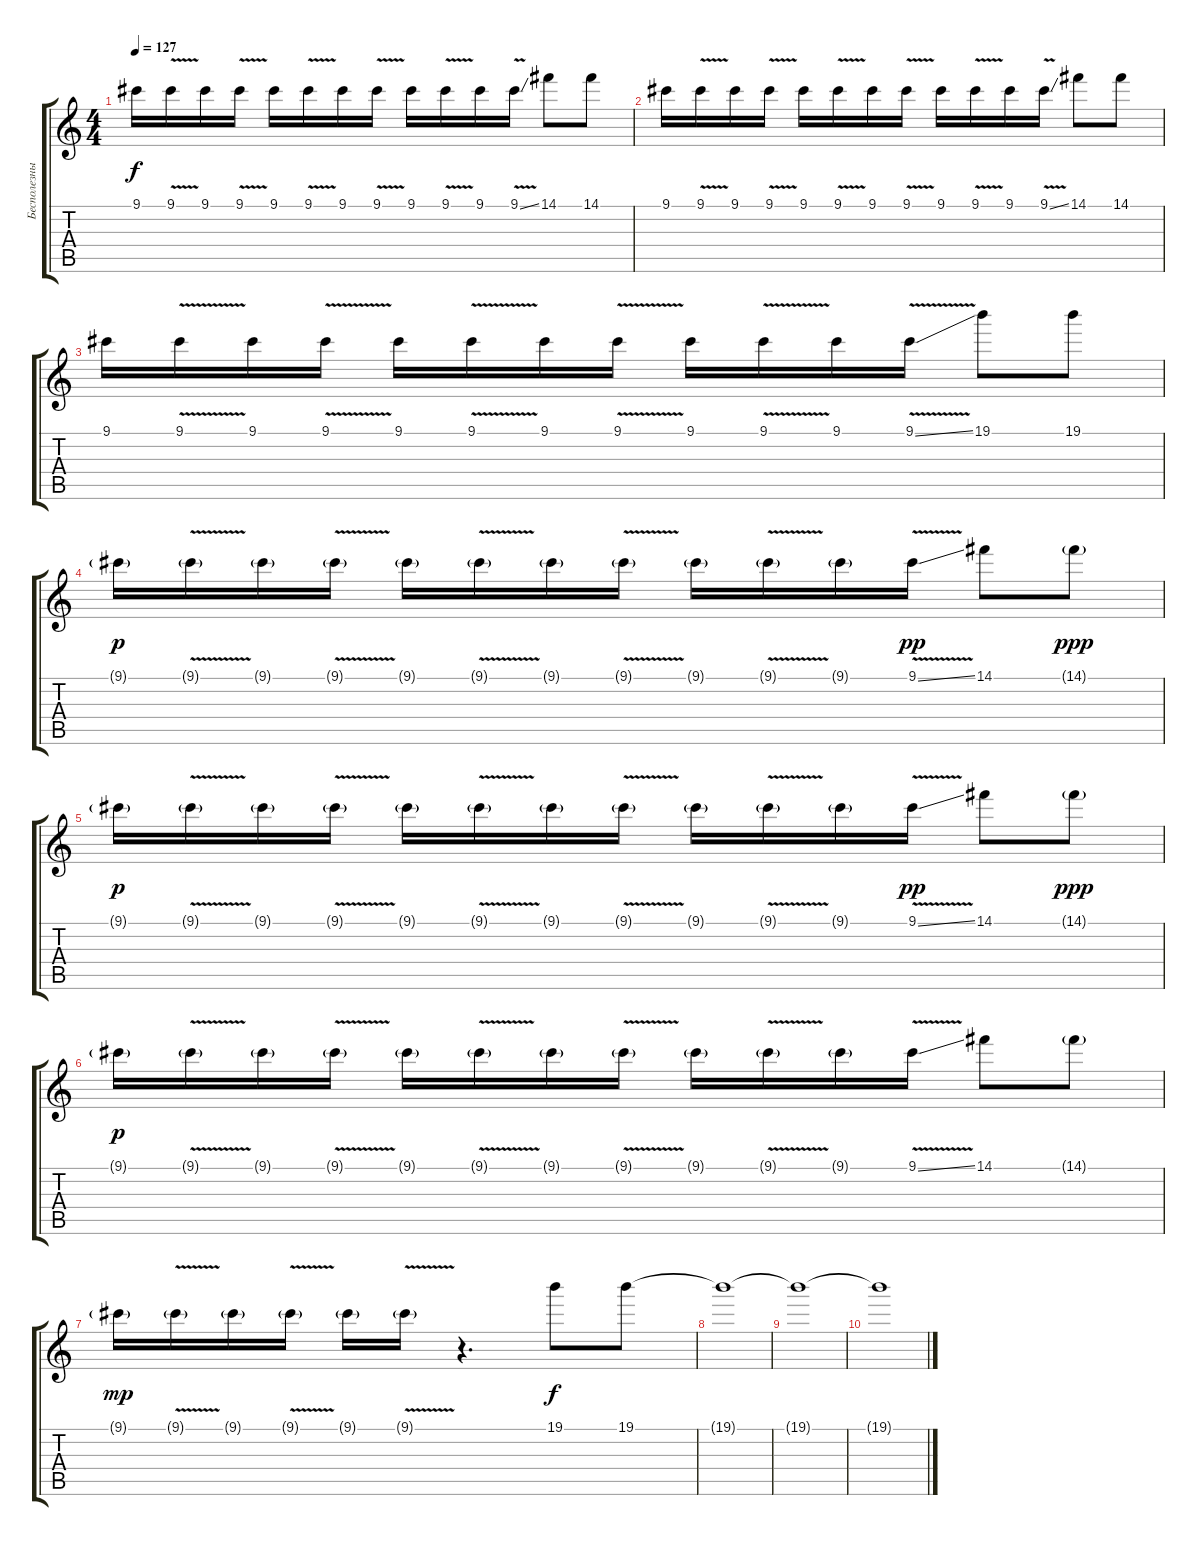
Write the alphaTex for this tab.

\track ("Бесполезный" "Бесполезны") {instrument overdrivenguitar}
\staff {score tabs}
\tuning (E4 B3 G3 D3 A2 D2) {hide}
\ts (4 4)
\tempo 127
\clef g2
\ks c
9.1.16{dy f} 9.1{v}.16 9.1.16 9.1{v}.16 9.1.16 9.1{v}.16 9.1.16 9.1{v}.16 9.1.16 9.1{v}.16 9.1.16 9.1{v ss}.16 14.1.8 14.1.8 |
9.1.16 9.1{v}.16 9.1.16 9.1{v}.16 9.1.16 9.1{v}.16 9.1.16 9.1{v}.16 9.1.16 9.1{v}.16 9.1.16 9.1{v ss}.16 14.1.8 14.1.8 |
9.1.16 9.1{v}.16 9.1.16 9.1{v}.16 9.1.16 9.1{v}.16 9.1.16 9.1{v}.16 9.1.16 9.1{v}.16 9.1.16 9.1{v ss}.16 19.1.8 19.1.8 |
9.1{g}.16{dy p} 9.1{v g}.16 9.1{g}.16 9.1{v g}.16 9.1{g}.16 9.1{v g}.16 9.1{g}.16 9.1{v g}.16 9.1{g}.16 9.1{v g}.16 9.1{g}.16 9.1{v ss}.16{dy pp} 14.1.8 14.1{g}.8{dy ppp} |
9.1{g}.16{dy p} 9.1{v g}.16 9.1{g}.16 9.1{v g}.16 9.1{g}.16 9.1{v g}.16 9.1{g}.16 9.1{v g}.16 9.1{g}.16 9.1{v g}.16 9.1{g}.16 9.1{v ss}.16{dy pp} 14.1.8 14.1{g}.8{dy ppp} |
9.1{g}.16{dy p} 9.1{v g}.16 9.1{g}.16 9.1{v g}.16 9.1{g}.16 9.1{v g}.16 9.1{g}.16 9.1{v g}.16 9.1{g}.16 9.1{v g}.16 9.1{g}.16 9.1{v ss}.16 14.1.8 14.1{g}.8 |
9.1{g}.16{dy mp} 9.1{v g}.16 9.1{g}.16 9.1{v g}.16 9.1{g}.16 9.1{v g}.16 r.4{d} 19.1.8{dy f} 19.1.8 |
19.1{t}.1 |
19.1{t}.1 |
19.1{t}.1
